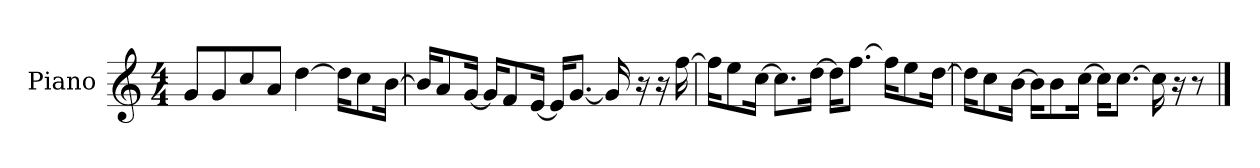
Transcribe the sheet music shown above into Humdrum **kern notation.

**kern
*part1
*staff1
*I"Piano
*I'P-no
*clefG2
*k[]
*M4/4
*MM90
=1
8g/L
8g/
8cc/
8a/J
[4dd\
16dd\KL]
8cc\
[16b\Jk
=2
16b/KL]
8a/
[16g/Jk
16g/KL]
8f/
[16e/Jk
16e/KL]
[8.g/J
16g/]
16r
16r
[16ff\
=3
16ff\KL]
8ee\
[16cc\Jk
8.cc\L]
[16dd\Jk
16dd\KL]
[8.ff\J
16ff\KL]
8ee\
[16dd\Jk
!!LO:LB:g=z
=4
16dd\KL]
8cc\
[16b\Jk
16b\KL]
8b\
[16cc\Jk
16cc\KL]
[8.cc\J
16cc\]
16r
8r
==
*-
